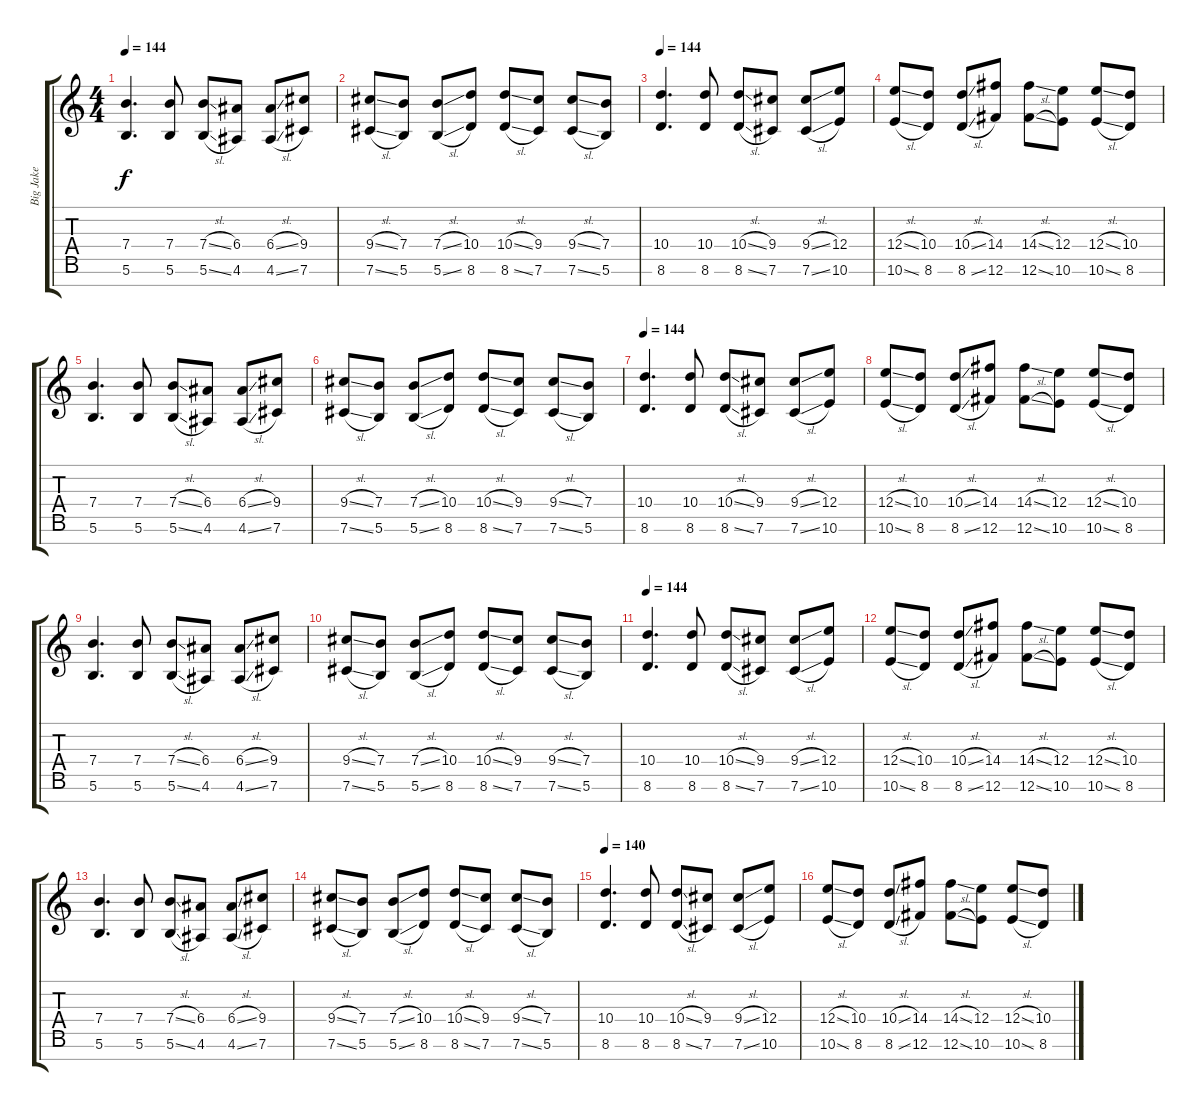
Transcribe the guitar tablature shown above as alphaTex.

\track ("Big Jake" "Big Jake") {instrument distortionguitar}
\staff {score tabs}
\tuning (Gb4 Db4 A3 E3 B2 Gb2 B1) {hide}
\ts (4 4)
\tempo 144
\clef g2
\ks c
(7.4 5.6).4{d dy f} (7.4 5.6).8 (7.4{sl} 5.6{sl}).8 (6.4 4.6).8 (6.4{sl} 4.6{sl}).8 (9.4 7.6).8 |
(9.4{sl} 7.6{sl}).8 (7.4 5.6).8 (7.4{sl} 5.6{sl}).8 (10.4 8.6).8 (10.4{sl} 8.6{sl}).8 (9.4 7.6).8 (9.4{sl} 7.6{sl}).8 (7.4 5.6).8 |
\tempo 140
\tempo 144
(10.4 8.6).4{d} (10.4 8.6).8 (10.4{sl} 8.6{sl}).8 (9.4 7.6).8 (9.4{sl} 7.6{sl}).8 (12.4 10.6).8 |
(12.4{sl} 10.6{sl}).8 (10.4 8.6).8 (10.4{sl} 8.6{sl}).8 (14.4 12.6).8 (14.4{sl} 12.6{sl}).8 (12.4 10.6).8 (12.4{sl} 10.6{sl}).8 (10.4 8.6).8 |
(7.4 5.6).4{d} (7.4 5.6).8 (7.4{sl} 5.6{sl}).8 (6.4 4.6).8 (6.4{sl} 4.6{sl}).8 (9.4 7.6).8 |
(9.4{sl} 7.6{sl}).8 (7.4 5.6).8 (7.4{sl} 5.6{sl}).8 (10.4 8.6).8 (10.4{sl} 8.6{sl}).8 (9.4 7.6).8 (9.4{sl} 7.6{sl}).8 (7.4 5.6).8 |
\tempo 140
\tempo 144
(10.4 8.6).4{d} (10.4 8.6).8 (10.4{sl} 8.6{sl}).8 (9.4 7.6).8 (9.4{sl} 7.6{sl}).8 (12.4 10.6).8 |
(12.4{sl} 10.6{sl}).8 (10.4 8.6).8 (10.4{sl} 8.6{sl}).8 (14.4 12.6).8 (14.4{sl} 12.6{sl}).8 (12.4 10.6).8 (12.4{sl} 10.6{sl}).8 (10.4 8.6).8 |
(7.4 5.6).4{d} (7.4 5.6).8 (7.4{sl} 5.6{sl}).8 (6.4 4.6).8 (6.4{sl} 4.6{sl}).8 (9.4 7.6).8 |
(9.4{sl} 7.6{sl}).8 (7.4 5.6).8 (7.4{sl} 5.6{sl}).8 (10.4 8.6).8 (10.4{sl} 8.6{sl}).8 (9.4 7.6).8 (9.4{sl} 7.6{sl}).8 (7.4 5.6).8 |
\tempo 140
\tempo 144
(10.4 8.6).4{d} (10.4 8.6).8 (10.4{sl} 8.6{sl}).8 (9.4 7.6).8 (9.4{sl} 7.6{sl}).8 (12.4 10.6).8 |
(12.4{sl} 10.6{sl}).8 (10.4 8.6).8 (10.4{sl} 8.6{sl}).8 (14.4 12.6).8 (14.4{sl} 12.6{sl}).8 (12.4 10.6).8 (12.4{sl} 10.6{sl}).8 (10.4 8.6).8 |
(7.4 5.6).4{d} (7.4 5.6).8 (7.4{sl} 5.6{sl}).8 (6.4 4.6).8 (6.4{sl} 4.6{sl}).8 (9.4 7.6).8 |
(9.4{sl} 7.6{sl}).8 (7.4 5.6).8 (7.4{sl} 5.6{sl}).8 (10.4 8.6).8 (10.4{sl} 8.6{sl}).8 (9.4 7.6).8 (9.4{sl} 7.6{sl}).8 (7.4 5.6).8 |
\tempo 140
(10.4 8.6).4{d} (10.4 8.6).8 (10.4{sl} 8.6{sl}).8 (9.4 7.6).8 (9.4{sl} 7.6{sl}).8 (12.4 10.6).8 |
(12.4{sl} 10.6{sl}).8 (10.4 8.6).8 (10.4{sl} 8.6{sl}).8 (14.4 12.6).8 (14.4{sl} 12.6{sl}).8 (12.4 10.6).8 (12.4{sl} 10.6{sl}).8 (10.4 8.6).8
